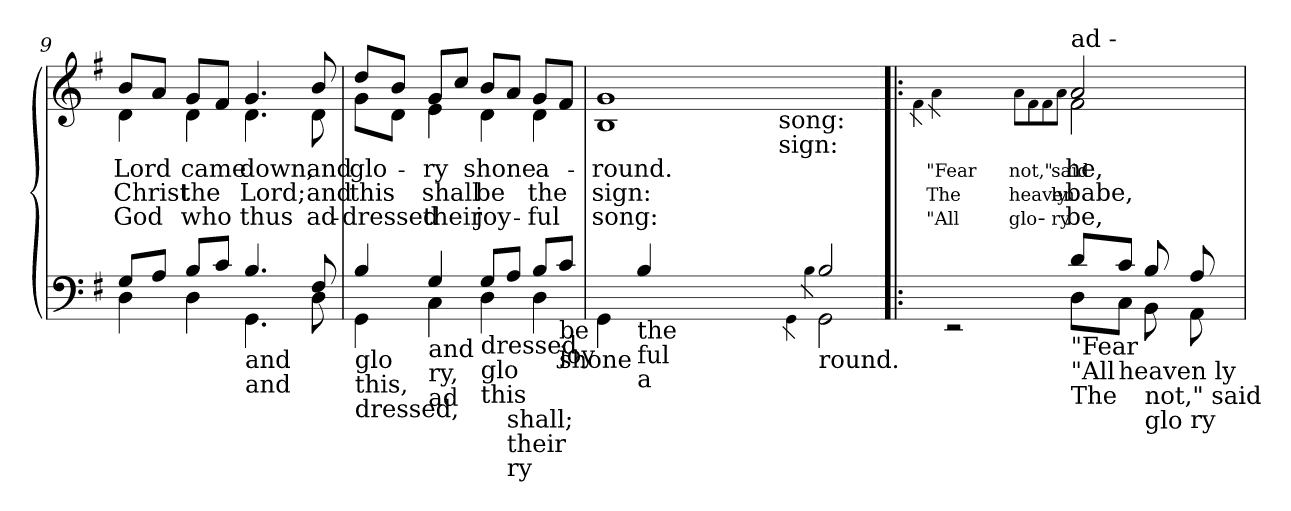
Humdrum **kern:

**kern	**kern	**text	**text	**text
*part1	*part1	*part1	*part1	*part1
*staff2	*staff1	*staff1	*staff1	*staff1
*clefF4	*clefG2	*	*	*
*k[f#]	*k[f#]	*	*	*
*G:	*G:	*	*	*
=9	=9	=9	=9	=9
*^	*^	*	*	*
!	!	!	!	!LO:LY:b	!LO:LY:b	!LO:LY:b
8G/L	4D\	8b/L	4d\	Lord	Christ	-God
8A/J	.	8a/J	.	.	.	.
!	!	!	!	!LO:LY:b	!LO:LY:b	!LO:LY:b
8B/L	4D\	8g/L	4d\	came	the	who
8c/J	.	8f#/J	.	.	.	.
!LO:TX:b:t=and	!	!	!	!	!	!
!LO:TX:b:t=and	!	!	!	!	!	!
!	!	!	!	!LO:LY:b	!LO:LY:b	!LO:LY:b
4.B/	4.GG\	4.g/	4.d\	down,	Lord;	thus
!	!	!	!	!LO:LY:b	!LO:LY:b	!LO:LY:b
8F#/	8D\	8b/	8d\	and	and	ad-
!!LO:LB:g=z	!!
=10	=10	=10	=10	=10	=10	=10
!LO:TX:b:t=glo	!	!	!	!	!	!
!LO:TX:b:t=this,	!	!	!	!	!	!
!LO:TX:b:t=dressed,	!	!	!	!	!	!
!	!	!	!	!LO:LY:b	!LO:LY:b	!LO:LY:b
4B/	4GG\	8dd/L	8g\L	glo-	this	dressed
.	.	8b/J	8d\J	.	.	.
!LO:TX:b:t=and	!	!	!	!	!	!
!LO:TX:b:t=ry,	!	!	!	!	!	!
!LO:TX:b:t=ad	!	!	!	!	!	!
!	!	!	!	!LO:LY:b	!LO:LY:b	!LO:LY:b
4G/	4C\	8g/L	4e\	-ry	shall	their
.	.	8cc/J	.	.	.	.
!LO:TX:b:t=dressed	!	!	!	!	!	!
!LO:TX:b:t=glo	!	!	!	!	!	!
!LO:TX:b:t=this	!	!	!	!	!	!
!	!	!	!	!LO:LY:b	!LO:LY:b	!LO:LY:b
8G/L	4D\	8b/L	4d\	shone	be	joy-
!LO:TX:b:t=shall;	!	!	!	!	!	!
!LO:TX:b:t=their	!	!	!	!	!	!
!LO:TX:b:t=ry	!	!	!	!	!	!
8A/J	.	8a/J	.	.	.	.
!	!	!	!	!LO:LY:b	!LO:LY:b	!LO:LY:b
8B/L	4D\	8g/L	4d\	a-	the	-ful
!LO:TX:b:t=shone	!	!	!	!	!	!
!LO:TX:b:t=be	!	!	!	!	!	!
!LO:TX:b:t=joy	!	!	!	!	!	!
8c/J	.	8f#/J	.	.	.	.
=11	=11	=11	=11	=11	=11	=11
*	*^	*	*	*	*	*
!	!	!	!	!	!LO:LY:b	!LO:LY:b	!LO:LY:b
1.ryy	4GG\	4ryy	1B 1g	4ryy	-round.	sign:	song:
!	!LO:TX:b:t=the	!	!	!	!	!	!
!	!LO:TX:b:t=ful	!	!	!	!	!	!
!	!LO:TX:b:t=a	!	!	!	!	!	!
.	4ryy	4B/	.	1ryy	.	.	.
.	2ryy@	1.ryy	.	.	.	.	.
.	4ryy@	.	2ryy	.	.	.	.
!	!	!	!	!LO:TX:b:t=song&colon;	!	!	!
!	!	!	!	!LO:TX:b:t=sign&colon;	!	!	!
.	4ryy@	.	.	4ryy	.	.	.
.	4qGG\	.	.	.	.	.	.
.	4qB\	.	.	.	.	.	.
!LO:TX:b:t=round.	!	!	!	!	!	!	!
2B/	2GG\	.	2ryy	2ryy	.	.	.
*v	*v	*v	*	*	*	*	*
=12!|:	=12!|:	=12!|:	=12!|:	=12!|:	=12!|:
.	.	4qf#\	.	.	.
!	!	!	!LO:LY:b	!LO:LY:b	!LO:LY:b
.	.	4qa\	"Fear	The	"All
*^	*	*	*	*	*
2rEE	2ryy	2ryy	2ryy	.	.	.
!	!	!	!	!LO:LY:b	!LO:LY:b	!LO:LY:b
.	.	.	8qa\L	not,"	heaven-	glo-
.	.	.	8qf#\	.	.	.
.	.	.	8qf#\	.	.	.
!	!	!	!	!LO:LY:b	!LO:LY:b	!LO:LY:b
.	.	.	8qa\J	said	-ly	-ry
!	!	!LO:TX:a:t=ad -	!	!	!	!
!LO:TX:b:t="Fear	!	!	!	!	!	!
!LO:TX:b:t="All	!	!	!	!	!	!
!LO:TX:b:t=The	!	!	!	!	!	!
!	!	!	!	!LO:LY:b	!LO:LY:b	!LO:LY:b
8D\L	8d/L	2a/	2f#\	he,	babe,	be,
!LO:TX:b:t=heaven ly	!	!	!	!	!	!
8C\J	8c/J	.	.	.	.	.
!LO:TX:b:t=not," said	!	!	!	!	!	!
!LO:TX:b:t=glo	!	!	!	!	!	!
8B/	8BB\	.	.	.	.	.
!LO:TX:b:t=ry	!	!	!	!	!	!
8AA\	8A/	.	.	.	.	.
*v	*v	*	*	*	*	*
*	*v	*v	*	*	*
=	=	=	=	=
*-	*-	*-	*-	*-
